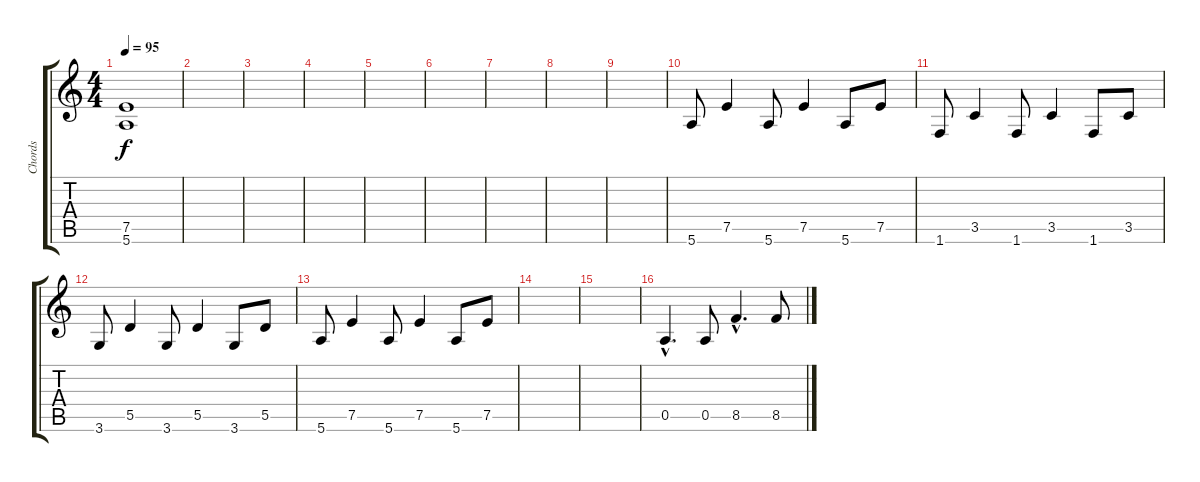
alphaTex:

\track ("Chords" "Chords") {instrument acousticguitarsteel}
\staff {score tabs}
\tuning (E4 B3 G3 D3 A2 E2) {hide}
\ts (4 4)
\tempo 95
\clef g2
\ks c
(7.5{t} 5.6{t}).1{dy f} |
|
|
|
|
|
|
|
|
5.6.8 7.5.4 5.6.8 7.5.4 5.6.8 7.5.8 |
1.6.8 3.5.4 1.6.8 3.5.4 1.6.8 3.5.8 |
3.6.8 5.5.4 3.6.8 5.5.4 3.6.8 5.5.8 |
5.6.8 7.5.4 5.6.8 7.5.4 5.6.8 7.5.8 |
|
|
0.5{hac}.4{d} 0.5.8 8.5{hac}.4{d} 8.5.8
